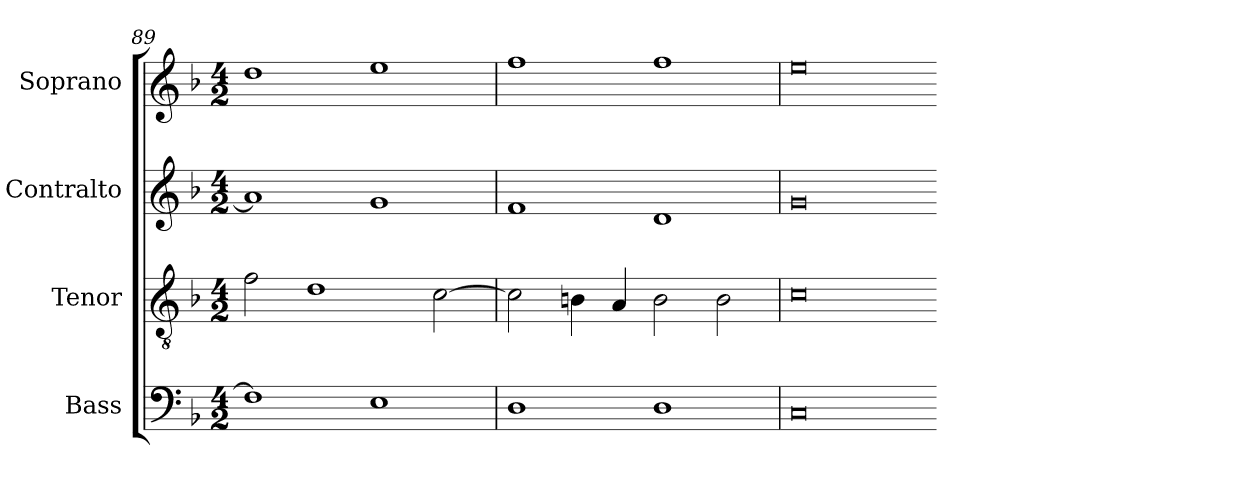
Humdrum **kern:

**kern	**kern	**kern	**kern
*part4	*part3	*part2	*part1
*staff4	*staff3	*staff2	*staff1
*I"Bass	*I"Tenor	*I"Contralto	*I"Soprano
*I'B	*I'T	*I'A	*I'S
*clefF4	*clefGv2	*clefG2	*clefG2
*k[b-]	*k[b-]	*k[b-]	*k[b-]
*F:ion	*F:ion	*F:ion	*F:ion
*M4/2	*M4/2	*M4/2	*M4/2
=89	=89	=89	=89
1F]	2f	1a]	1dd
.	1d	.	.
1E	.	1g	1ee
.	[2c	.	.
=90	=90	=90	=90
1D	2c]	1f	1ff
.	4Bn	.	.
.	4A	.	.
1D	2B	1d	1ff
.	2B	.	.
=91	=91	=91	=91
0C	0c	0g	0ee
=-	=-	=-	=-
*-	*-	*-	*-
